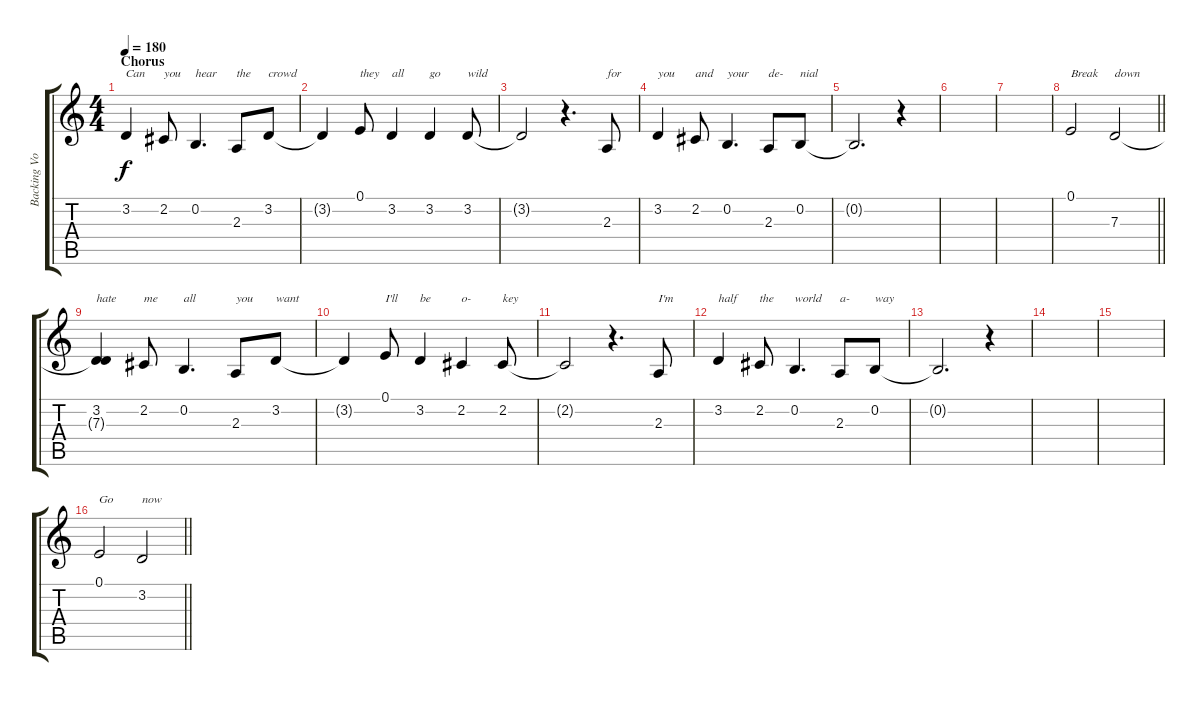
\track ("Backing Vocals" "Backing Vo") {instrument sopranosax}
\staff {score tabs}
\tuning (E4 B3 G3 D3 A2 E2) {hide}
\ts (4 4)
\section ("" "Chorus")
\tempo 180
\clef g2
\ks c
3.2.4{txt "Can" dy f} 2.2.8{txt "you"} 0.2.4{d txt "hear"} 2.3.8{txt "the"} 3.2.8{txt "crowd"} |
3.2{t}.4 0.1.8{txt "they"} 3.2.4{txt "all"} 3.2.4{txt "go"} 3.2.8{txt "wild"} |
3.2{t}.2 r.4{d} 2.3.8{txt "for"} |
3.2.4{txt "you"} 2.2.8{txt "and"} 0.2.4{d txt "your"} 2.3.8{txt "de-"} 0.2.8{txt "nial"} |
0.2{t}.2{d} r.4 |
|
|
\barLineRight lightlight
0.1.2{txt "Break" balance 2} 7.3.2{txt "down"} |
(3.2 7.3{t}).4{txt "hate" balance 8} 2.2.8{txt "me"} 0.2.4{d txt "all"} 2.3.8{txt "you"} 3.2.8{txt "want"} |
3.2{t}.4 0.1.8{txt "I'll"} 3.2.4{txt "be"} 2.2.4{txt "o-"} 2.2.8{txt "key"} |
2.2{t}.2 r.4{d} 2.3.8{txt "I'm"} |
3.2.4{txt "half"} 2.2.8{txt "the"} 0.2.4{d txt "world"} 2.3.8{txt "a-"} 0.2.8{txt "way"} |
0.2{t}.2{d} r.4 |
|
|
\barLineRight lightlight
0.1.2{txt "Go" balance 2} 3.2.2{txt "now"}
